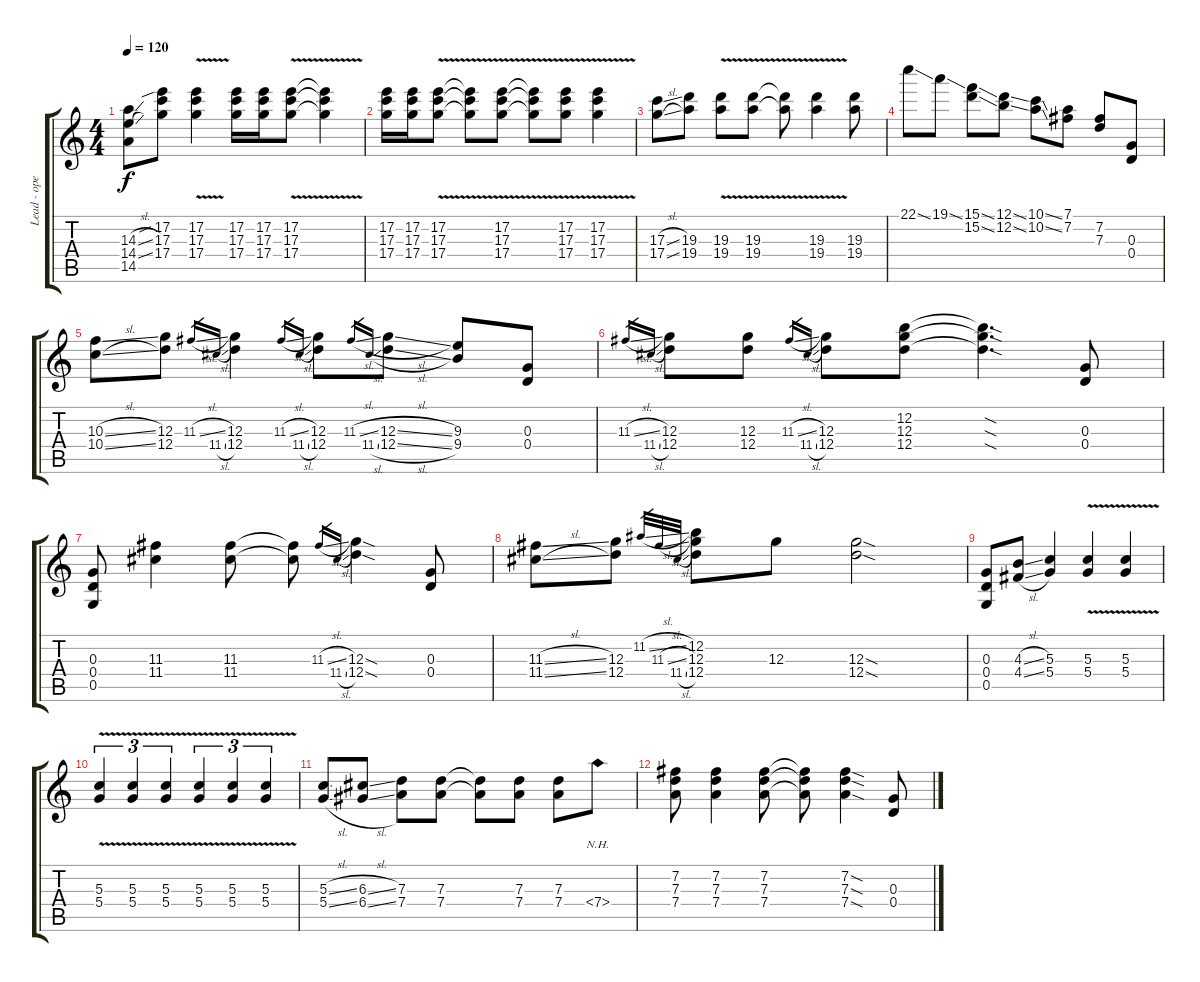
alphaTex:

\track ("Lead - open G tuning - w/dist" "Lead - ope") {instrument distortionguitar}
\staff {score tabs}
\tuning (D4 B3 G3 D3 G2 D2) {hide}
\ts (4 4)
\tempo 120
\clef g2
\ks c
(14.3{sl} 14.4{sl} 14.5).8{dy f} (17.2{sib} 17.3 17.4).8 (17.2{v} 17.3{v} 17.4{v}).4 (17.2 17.3 17.4).16 (17.2 17.3 17.4).16 (17.2{v} 17.3{v} 17.4{v}).8 (17.2{v t} 17.3{v t} 17.4{v t}).4 |
(17.2 17.3 17.4).16 (17.2 17.3 17.4).16 (17.2{v} 17.3{v} 17.4{v}).8 (17.2{v t} 17.3{v t} 17.4{v t}).8 (17.2{v} 17.3{v} 17.4{v}).8 (17.2{v t} 17.3{v t} 17.4{v t}).8 (17.2{v} 17.3{v} 17.4{v}).8 (17.2{v} 17.3{v} 17.4{v}).4 |
(17.3{sl} 17.4{sl}).8 (19.3 19.4).8 (19.3{v} 19.4{v}).8 (19.3{v} 19.4{v}).8 (19.3{t} 19.4{t}).8 (19.3{v} 19.4{v}).4 (19.3 19.4).8 |
22.1{ss}.8 19.1{ss}.8 (15.1{ss} 15.2{ss}).8 (12.1{ss} 12.2{ss}).8 (10.1{ss} 10.2{ss}).8 (7.1 7.2).8 (7.2 7.3).8 (0.3 0.4).8 |
(10.3{sl} 10.4{sl}).8 (12.3 12.4).8 11.3{sl}.16{gr} 11.4{sl}.16{gr} (12.3 12.4).4 11.3{sl}.16{gr} 11.4{sl}.16{gr} (12.3 12.4).8 11.3{sl}.16{gr} 11.4{sl}.16{gr} (12.3{sl} 12.4{sl}).8 (9.3 9.4).8 (0.3 0.4).8 |
11.3{sl}.16{gr} 11.4{sl}.16{gr} (12.3 12.4).8 (12.3 12.4).8 11.3{sl}.16{gr} 11.4{sl}.16{gr} (12.3 12.4).8 (12.2 12.3 12.4).8 (12.2{sod t} 12.3{sod t} 12.4{sod t}).4{d} (0.3 0.4).8 |
(0.3 0.4 0.5).8 (11.3 11.4).4 (11.3 11.4).8 (11.3{t} 11.4{t}).8 11.3{sl}.16{gr} 11.4{sl}.16{gr} (12.3{sod} 12.4{sod}).4 (0.3 0.4).8 |
(11.3{sl} 11.4{sl}).8 (12.3 12.4).8 11.2{sl}.32{gr} 11.3{sl}.32{gr} 11.4{sl}.32{gr} (12.2 12.3 12.4).8 12.3.8 (12.3{sod} 12.4{sod}).2 |
(0.3 0.4 0.5).8 (4.3{sl} 4.4{sl}).8 (5.3 5.4).4 (5.3{v} 5.4{v}).4 (5.3{v} 5.4{v}).4 |
(5.3{v} 5.4{v}).4{tu (3 2)} (5.3{v} 5.4{v}).4{tu (3 2)} (5.3{v} 5.4{v}).4{tu (3 2)} (5.3{v} 5.4{v}).4{tu (3 2)} (5.3{v} 5.4{v}).4{tu (3 2)} (5.3{v} 5.4{v}).4{tu (3 2)} |
(5.3{sl} 5.4{sl}).8 (6.3{sl} 6.4{sl}).8 (7.3 7.4).8 (7.3 7.4).8 (7.3{t} 7.4{t}).8 (7.3 7.4).8 (7.3 7.4).8 7.4{nh}.8 |
(7.2 7.3 7.4).8 (7.2 7.3 7.4).4 (7.2 7.3 7.4).8 (7.2{t} 7.3{t} 7.4{t}).8 (7.2{sod} 7.3{sod} 7.4{sod}).4 (0.3 0.4).8
